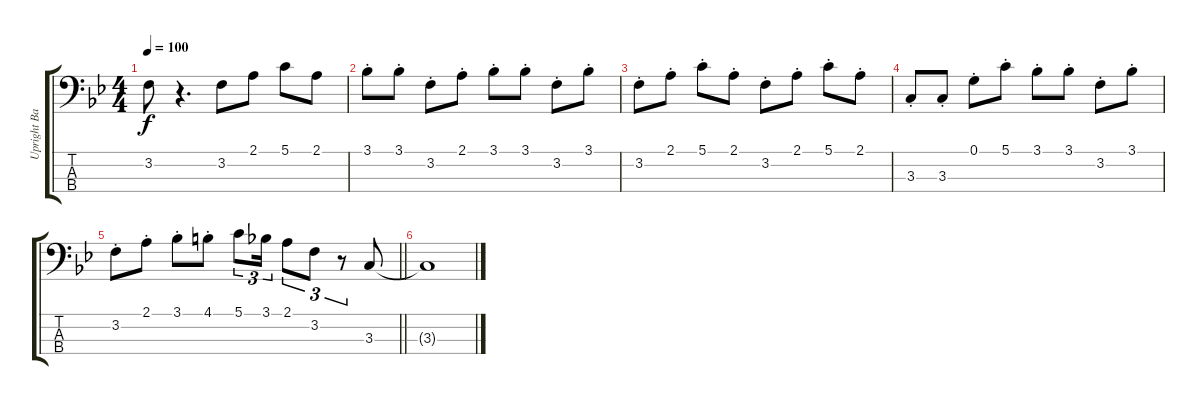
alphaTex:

\track ("Upright Bass" "Upright Ba") {instrument acousticbass}
\staff {score tabs}
\tuning (G2 D2 A1 E1) {hide}
\ts (4 4)
\tempo 100
\clef f4
\ks bb
3.2.8{dy f} r.4{d} 3.2.8 2.1.8 5.1.8 2.1.8 |
3.1{st}.8 3.1{st}.8 3.2{st}.8 2.1{st}.8 3.1{st}.8 3.1{st}.8 3.2{st}.8 3.1{st}.8 |
3.2{st}.8 2.1{st}.8 5.1{st}.8 2.1{st}.8 3.2{st}.8 2.1{st}.8 5.1{st}.8 2.1{st}.8 |
3.3{st}.8 3.3{st}.8 0.1{st}.8 5.1{st}.8 3.1{st}.8 3.1{st}.8 3.2{st}.8 3.1{st}.8 |
\barLineRight lightlight
3.2{st}.8 2.1{st}.8 3.1{st}.8 4.1{st}.8 5.1.8{tu (3 2)} 3.1.16{tu (3 2)} 2.1.8{tu (3 2)} 3.2.8{tu (3 2)} r.8{tu (3 2)} 3.3.8 |
3.3{t}.1
